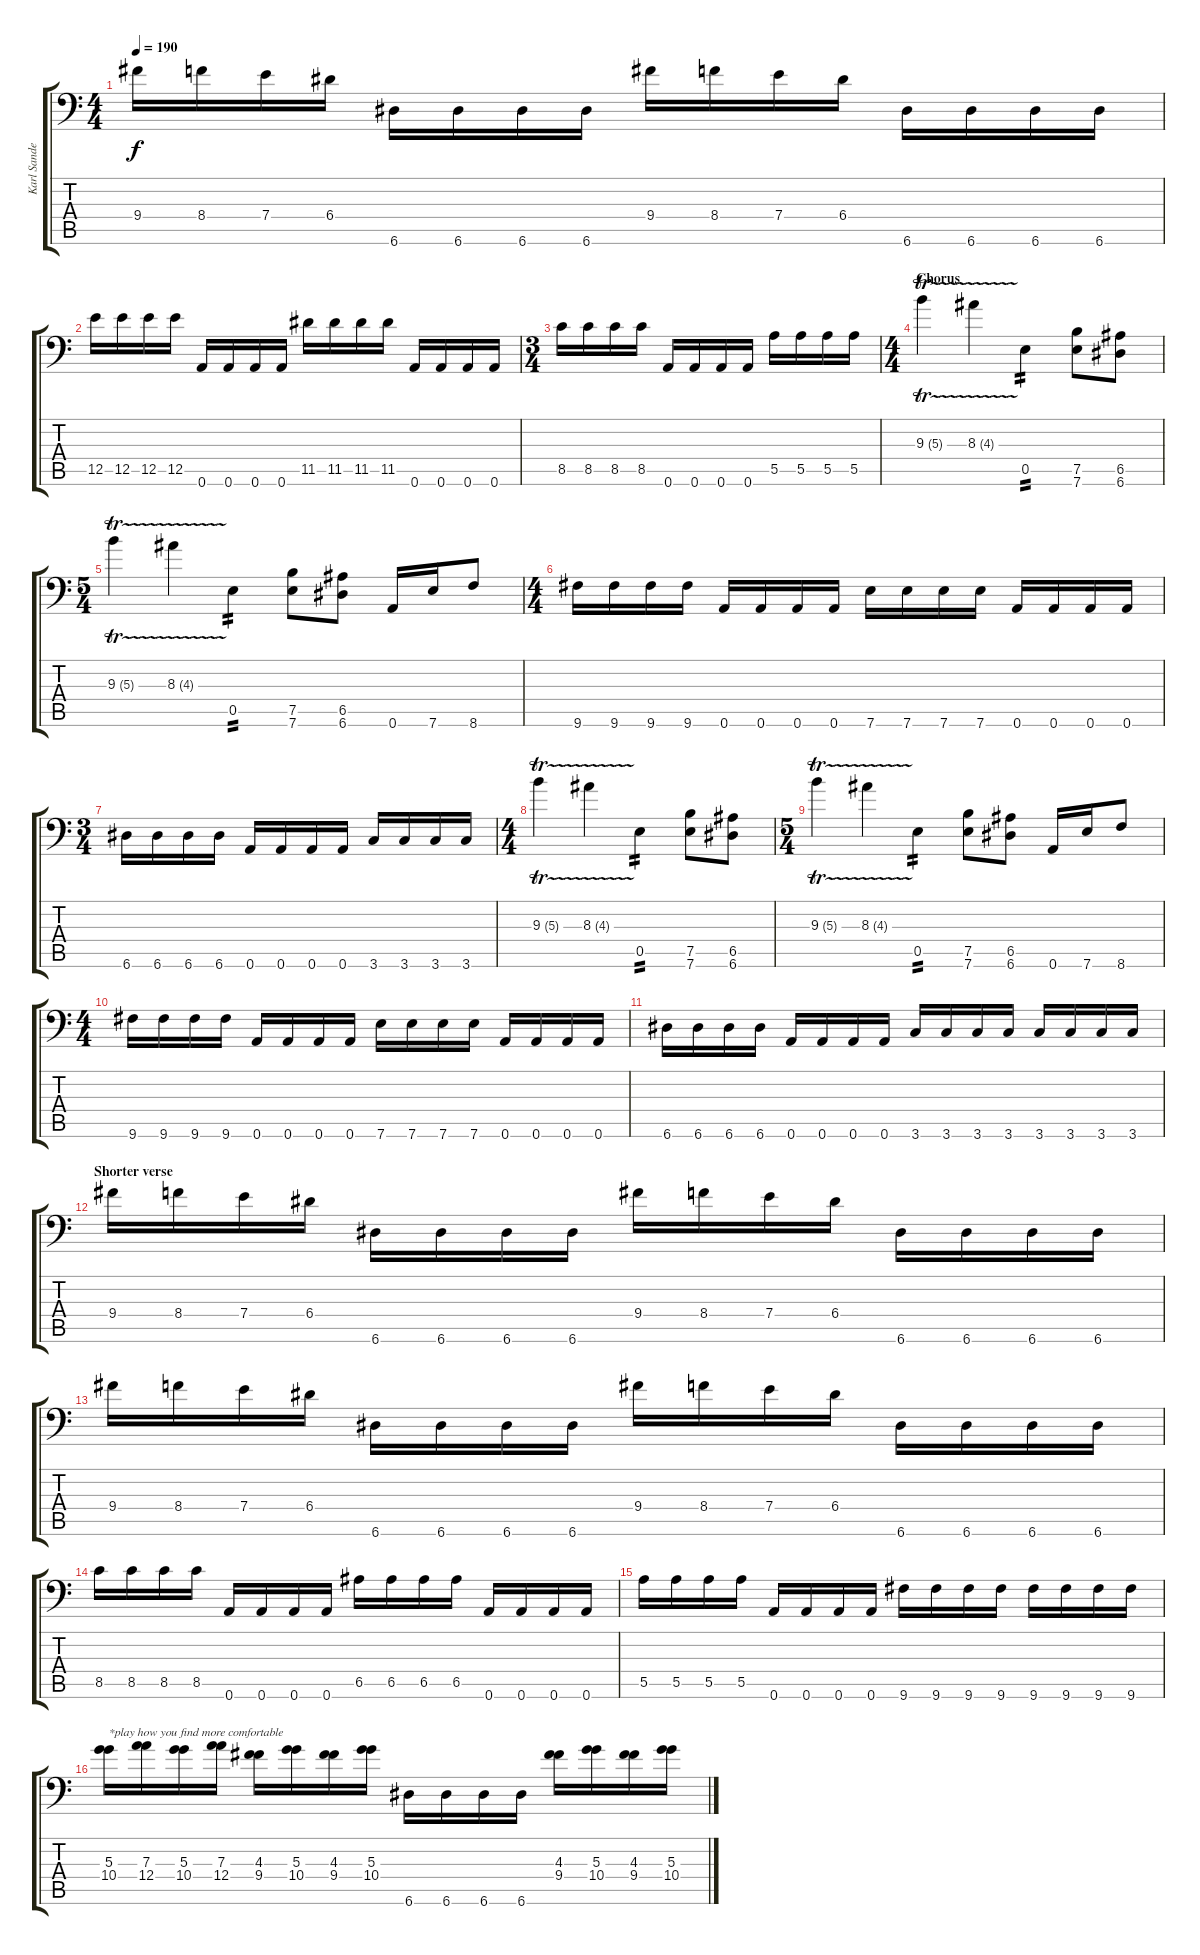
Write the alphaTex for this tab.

\track ("Karl Sanders" "Karl Sande") {instrument distortionguitar}
\staff {score tabs}
\tuning (B3 Gb3 D3 A2 E2 A1) {hide}
\ts (4 4)
\tempo 190
\clef f4
\ks c
9.4.16{dy f} 8.4.16 7.4.16 6.4.16 6.6.16 6.6.16 6.6.16 6.6.16 9.4.16 8.4.16 7.4.16 6.4.16 6.6.16 6.6.16 6.6.16 6.6.16 |
12.5.16 12.5.16 12.5.16 12.5.16 0.6.16 0.6.16 0.6.16 0.6.16 11.5.16 11.5.16 11.5.16 11.5.16 0.6.16 0.6.16 0.6.16 0.6.16 |
\ts (3 4)
8.5.16 8.5.16 8.5.16 8.5.16 0.6.16 0.6.16 0.6.16 0.6.16 5.5.16 5.5.16 5.5.16 5.5.16 |
\ts (4 4)
\section ("" "Chorus")
9.3{tr (5 16)}.4 8.3{tr (4 16)}.4 0.5.4{tp 2} (7.5 7.6).8 (6.5 6.6).8 |
\ts (5 4)
9.3{tr (5 16)}.4 8.3{tr (4 16)}.4 0.5.4{tp 2} (7.5 7.6).8 (6.5 6.6).8 0.6.16 7.6.16 8.6.8 |
\ts (4 4)
9.6.16 9.6.16 9.6.16 9.6.16 0.6.16 0.6.16 0.6.16 0.6.16 7.6.16 7.6.16 7.6.16 7.6.16 0.6.16 0.6.16 0.6.16 0.6.16 |
\ts (3 4)
6.6.16 6.6.16 6.6.16 6.6.16 0.6.16 0.6.16 0.6.16 0.6.16 3.6.16 3.6.16 3.6.16 3.6.16 |
\ts (4 4)
9.3{tr (5 16)}.4 8.3{tr (4 16)}.4 0.5.4{tp 2} (7.5 7.6).8 (6.5 6.6).8 |
\ts (5 4)
9.3{tr (5 16)}.4 8.3{tr (4 16)}.4 0.5.4{tp 2} (7.5 7.6).8 (6.5 6.6).8 0.6.16 7.6.16 8.6.8 |
\ts (4 4)
9.6.16 9.6.16 9.6.16 9.6.16 0.6.16 0.6.16 0.6.16 0.6.16 7.6.16 7.6.16 7.6.16 7.6.16 0.6.16 0.6.16 0.6.16 0.6.16 |
6.6.16 6.6.16 6.6.16 6.6.16 0.6.16 0.6.16 0.6.16 0.6.16 3.6.16 3.6.16 3.6.16 3.6.16 3.6.16 3.6.16 3.6.16 3.6.16 |
\section ("" "Shorter verse")
9.4.16 8.4.16 7.4.16 6.4.16 6.6.16 6.6.16 6.6.16 6.6.16 9.4.16 8.4.16 7.4.16 6.4.16 6.6.16 6.6.16 6.6.16 6.6.16 |
9.4.16 8.4.16 7.4.16 6.4.16 6.6.16 6.6.16 6.6.16 6.6.16 9.4.16 8.4.16 7.4.16 6.4.16 6.6.16 6.6.16 6.6.16 6.6.16 |
8.5.16 8.5.16 8.5.16 8.5.16 0.6.16 0.6.16 0.6.16 0.6.16 6.5.16 6.5.16 6.5.16 6.5.16 0.6.16 0.6.16 0.6.16 0.6.16 |
5.5.16 5.5.16 5.5.16 5.5.16 0.6.16 0.6.16 0.6.16 0.6.16 9.6.16 9.6.16 9.6.16 9.6.16 9.6.16 9.6.16 9.6.16 9.6.16 |
(5.3 10.4).16{txt "*play how you find more comfortable"} (7.3 12.4).16 (5.3 10.4).16 (7.3 12.4).16 (4.3 9.4).16 (5.3 10.4).16 (4.3 9.4).16 (5.3 10.4).16 6.6.16 6.6.16 6.6.16 6.6.16 (4.3 9.4).16 (5.3 10.4).16 (4.3 9.4).16 (5.3 10.4).16
